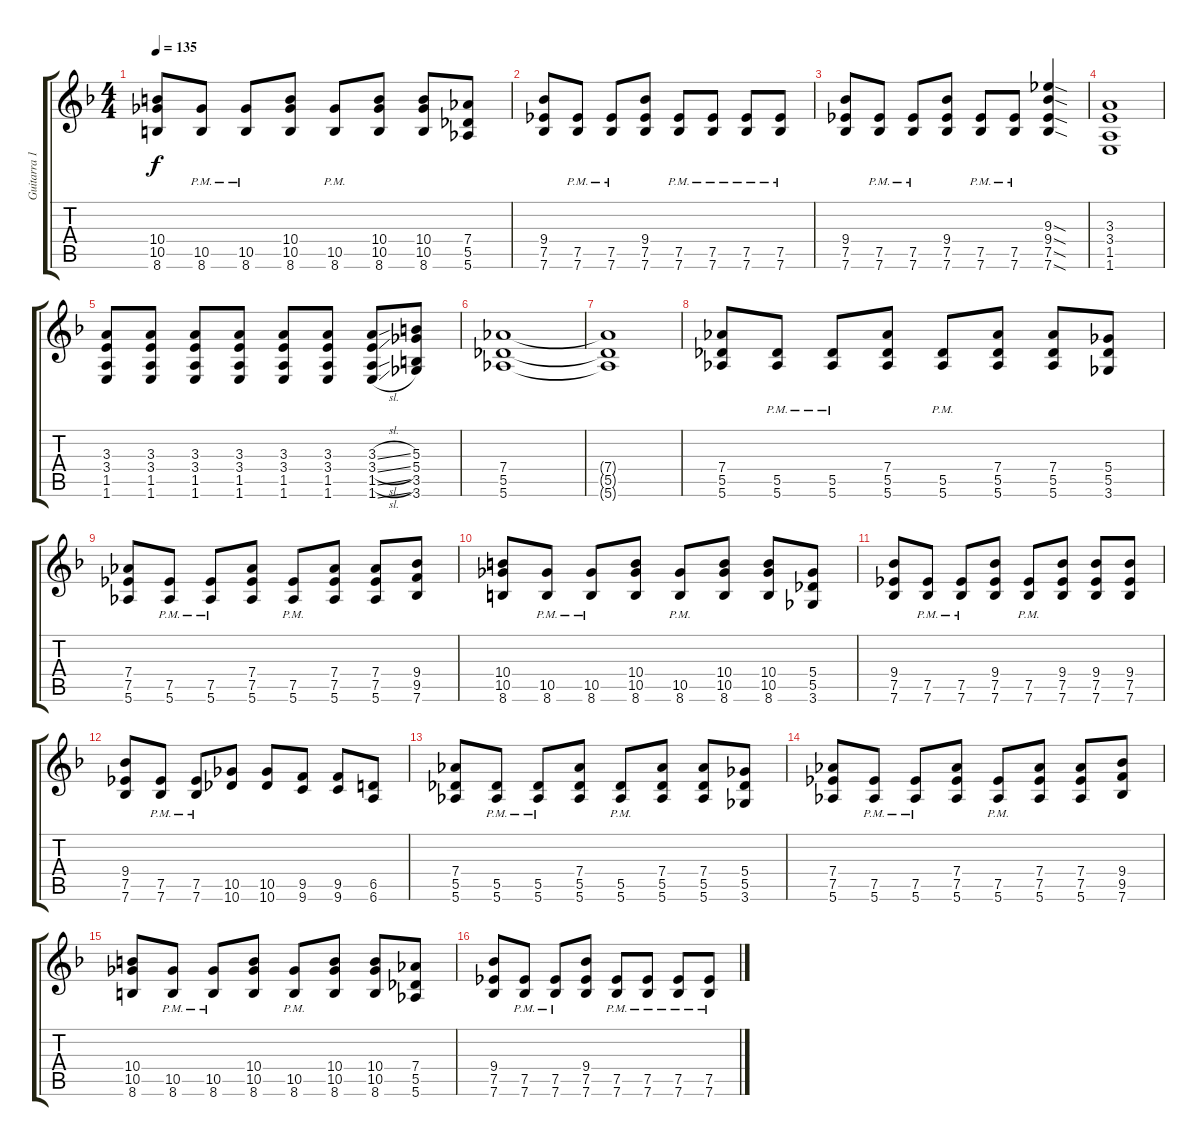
\track ("Guitarra 1" "Guitarra 1") {instrument electricguitarjazz}
\staff {score tabs}
\tuning (Eb4 Bb3 Gb3 Db3 Ab2 Eb2) {hide}
\ts (4 4)
\tempo 135
\clef g2
\ks dminor
(10.4 10.5 8.6).8{dy f} (10.5{pm} 8.6{pm}).8 (10.5{pm} 8.6{pm}).8 (10.4 10.5 8.6).8 (10.5{pm} 8.6{pm}).8 (10.4 10.5 8.6).8 (10.4 10.5 8.6).8 (7.4 5.5 5.6).8 |
(9.4 7.5 7.6).8 (7.5{pm} 7.6{pm}).8 (7.5{pm} 7.6{pm}).8 (9.4 7.5 7.6).8 (7.5{pm} 7.6{pm}).8 (7.5{pm} 7.6{pm}).8 (7.5{pm} 7.6{pm}).8 (7.5{pm} 7.6{pm}).8 |
(9.4 7.5 7.6).8 (7.5{pm} 7.6{pm}).8 (7.5{pm} 7.6{pm}).8 (9.4 7.5 7.6).8 (7.5{pm} 7.6{pm}).8 (7.5{pm} 7.6{pm}).8 (9.3{sod} 9.4{sod} 7.5{sod} 7.6{sod}).4 |
(3.3 3.4 1.5 1.6).1 |
(3.3 3.4 1.5 1.6).8 (3.3 3.4 1.5 1.6).8 (3.3 3.4 1.5 1.6).8 (3.3 3.4 1.5 1.6).8 (3.3 3.4 1.5 1.6).8 (3.3 3.4 1.5 1.6).8 (3.3{sl} 3.4{sl} 1.5{sl} 1.6{sl}).8 (5.3 5.4 3.5 3.6).8 |
(7.4 5.5 5.6).1 |
(7.4{t} 5.5{t} 5.6{t}).1 |
(7.4 5.5 5.6).8 (5.5{pm} 5.6{pm}).8 (5.5{pm} 5.6{pm}).8 (7.4 5.5 5.6).8 (5.5{pm} 5.6{pm}).8 (7.4 5.5 5.6).8 (7.4 5.5 5.6).8 (5.4 5.5 3.6).8 |
(7.4 7.5 5.6).8 (7.5{pm} 5.6{pm}).8 (7.5{pm} 5.6{pm}).8 (7.4 7.5 5.6).8 (7.5{pm} 5.6{pm}).8 (7.4 7.5 5.6).8 (7.4 7.5 5.6).8 (9.4 9.5 7.6).8 |
(10.4 10.5 8.6).8 (10.5{pm} 8.6{pm}).8 (10.5{pm} 8.6{pm}).8 (10.4 10.5 8.6).8 (10.5{pm} 8.6{pm}).8 (10.4 10.5 8.6).8 (10.4 10.5 8.6).8 (5.4 5.5 3.6).8 |
(9.4 7.5 7.6).8 (7.5{pm} 7.6{pm}).8 (7.5{pm} 7.6{pm}).8 (9.4 7.5 7.6).8 (7.5{pm} 7.6{pm}).8 (9.4 7.5 7.6).8 (9.4 7.5 7.6).8 (9.4 7.5 7.6).8 |
(9.4 7.5 7.6).8 (7.5{pm} 7.6{pm}).8 (7.5{pm} 7.6{pm}).8 (10.5 10.6).8 (10.5 10.6).8 (9.5 9.6).8 (9.5 9.6).8 (6.5 6.6).8 |
(7.4 5.5 5.6).8 (5.5{pm} 5.6{pm}).8 (5.5{pm} 5.6{pm}).8 (7.4 5.5 5.6).8 (5.5{pm} 5.6{pm}).8 (7.4 5.5 5.6).8 (7.4 5.5 5.6).8 (5.4 5.5 3.6).8 |
(7.4 7.5 5.6).8 (7.5{pm} 5.6{pm}).8 (7.5{pm} 5.6{pm}).8 (7.4 7.5 5.6).8 (7.5{pm} 5.6{pm}).8 (7.4 7.5 5.6).8 (7.4 7.5 5.6).8 (9.4 9.5 7.6).8 |
(10.4 10.5 8.6).8 (10.5{pm} 8.6{pm}).8 (10.5{pm} 8.6{pm}).8 (10.4 10.5 8.6).8 (10.5{pm} 8.6{pm}).8 (10.4 10.5 8.6).8 (10.4 10.5 8.6).8 (7.4 5.5 5.6).8 |
(9.4 7.5 7.6).8 (7.5{pm} 7.6{pm}).8 (7.5{pm} 7.6{pm}).8 (9.4 7.5 7.6).8 (7.5{pm} 7.6{pm}).8 (7.5{pm} 7.6{pm}).8 (7.5{pm} 7.6{pm}).8 (7.5{pm} 7.6{pm}).8
